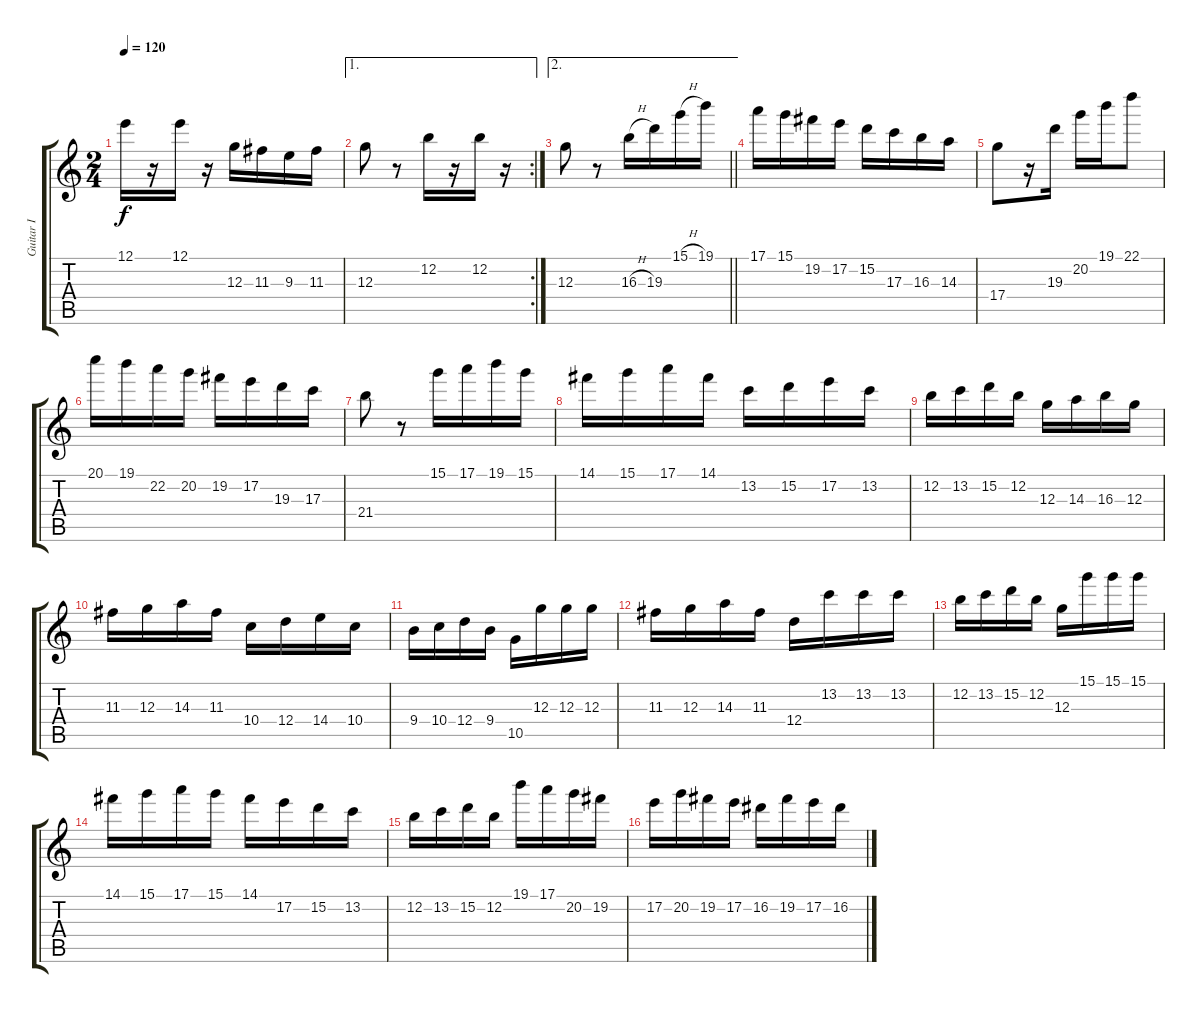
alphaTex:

\track ("Guitar I" "Guitar I") {instrument electricguitarmuted}
\staff {score tabs}
\tuning (E4 B3 G3 D3 A2 E2) {hide}
\ts (2 4)
\tempo 120
\clef g2
\ks c
12.1.16{dy f} r.16 12.1.16 r.16 12.3.16 11.3.16 9.3.16 11.3.16 |
\ae 1
\rc 2
12.3.8 r.8 12.2.16 r.16 12.2.16 r.16 |
\ae 2
\barLineRight lightlight
12.3.8 r.8 16.3{h}.16 19.3.16 15.1{h}.16 19.1.16 |
17.1.16 15.1.16 19.2.16 17.2.16 15.2.16 17.3.16 16.3.16 14.3.16 |
17.4.8 r.16 19.3.16 20.2.16 19.1.16 22.1.8 |
20.1.16 19.1.16 22.2.16 20.2.16 19.2.16 17.2.16 19.3.16 17.3.16 |
21.4.8 r.8 15.1.16 17.1.16 19.1.16 15.1.16 |
14.1.16 15.1.16 17.1.16 14.1.16 13.2.16 15.2.16 17.2.16 13.2.16 |
12.2.16 13.2.16 15.2.16 12.2.16 12.3.16 14.3.16 16.3.16 12.3.16 |
11.3.16 12.3.16 14.3.16 11.3.16 10.4.16 12.4.16 14.4.16 10.4.16 |
9.4.16 10.4.16 12.4.16 9.4.16 10.5.16 12.3.16 12.3.16 12.3.16 |
11.3.16 12.3.16 14.3.16 11.3.16 12.4.16 13.2.16 13.2.16 13.2.16 |
12.2.16 13.2.16 15.2.16 12.2.16 12.3.16 15.1.16 15.1.16 15.1.16 |
14.1.16 15.1.16 17.1.16 15.1.16 14.1.16 17.2.16 15.2.16 13.2.16 |
12.2.16 13.2.16 15.2.16 12.2.16 19.1.16 17.1.16 20.2.16 19.2.16 |
17.2.16 20.2.16 19.2.16 17.2.16 16.2.16 19.2.16 17.2.16 16.2.16
